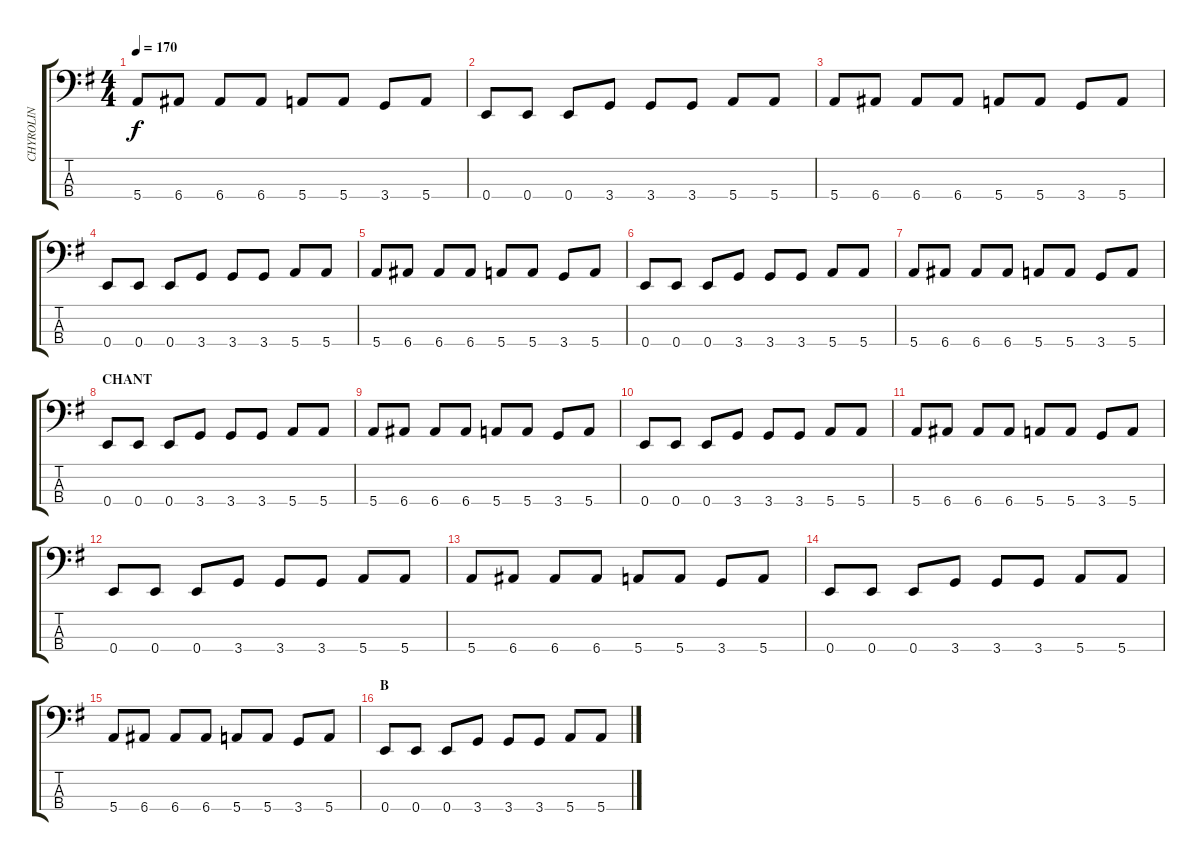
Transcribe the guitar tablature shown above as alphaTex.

\track ("CHYROLIN" "CHYROLIN") {instrument electricbasspick}
\staff {score tabs}
\tuning (G2 D2 A1 E1) {hide}
\ts (4 4)
\tempo 170
\clef f4
\ks eminor
5.4.8{dy f} 6.4.8 6.4.8 6.4.8 5.4.8 5.4.8 3.4.8 5.4.8 |
0.4.8 0.4.8 0.4.8 3.4.8 3.4.8 3.4.8 5.4.8 5.4.8 |
5.4.8 6.4.8 6.4.8 6.4.8 5.4.8 5.4.8 3.4.8 5.4.8 |
0.4.8 0.4.8 0.4.8 3.4.8 3.4.8 3.4.8 5.4.8 5.4.8 |
5.4.8 6.4.8 6.4.8 6.4.8 5.4.8 5.4.8 3.4.8 5.4.8 |
0.4.8 0.4.8 0.4.8 3.4.8 3.4.8 3.4.8 5.4.8 5.4.8 |
5.4.8 6.4.8 6.4.8 6.4.8 5.4.8 5.4.8 3.4.8 5.4.8 |
\section ("" "CHANT")
0.4.8 0.4.8 0.4.8 3.4.8 3.4.8 3.4.8 5.4.8 5.4.8 |
5.4.8 6.4.8 6.4.8 6.4.8 5.4.8 5.4.8 3.4.8 5.4.8 |
0.4.8 0.4.8 0.4.8 3.4.8 3.4.8 3.4.8 5.4.8 5.4.8 |
5.4.8 6.4.8 6.4.8 6.4.8 5.4.8 5.4.8 3.4.8 5.4.8 |
0.4.8 0.4.8 0.4.8 3.4.8 3.4.8 3.4.8 5.4.8 5.4.8 |
5.4.8 6.4.8 6.4.8 6.4.8 5.4.8 5.4.8 3.4.8 5.4.8 |
0.4.8 0.4.8 0.4.8 3.4.8 3.4.8 3.4.8 5.4.8 5.4.8 |
5.4.8 6.4.8 6.4.8 6.4.8 5.4.8 5.4.8 3.4.8 5.4.8 |
\section ("" "B")
0.4.8 0.4.8 0.4.8 3.4.8 3.4.8 3.4.8 5.4.8 5.4.8
